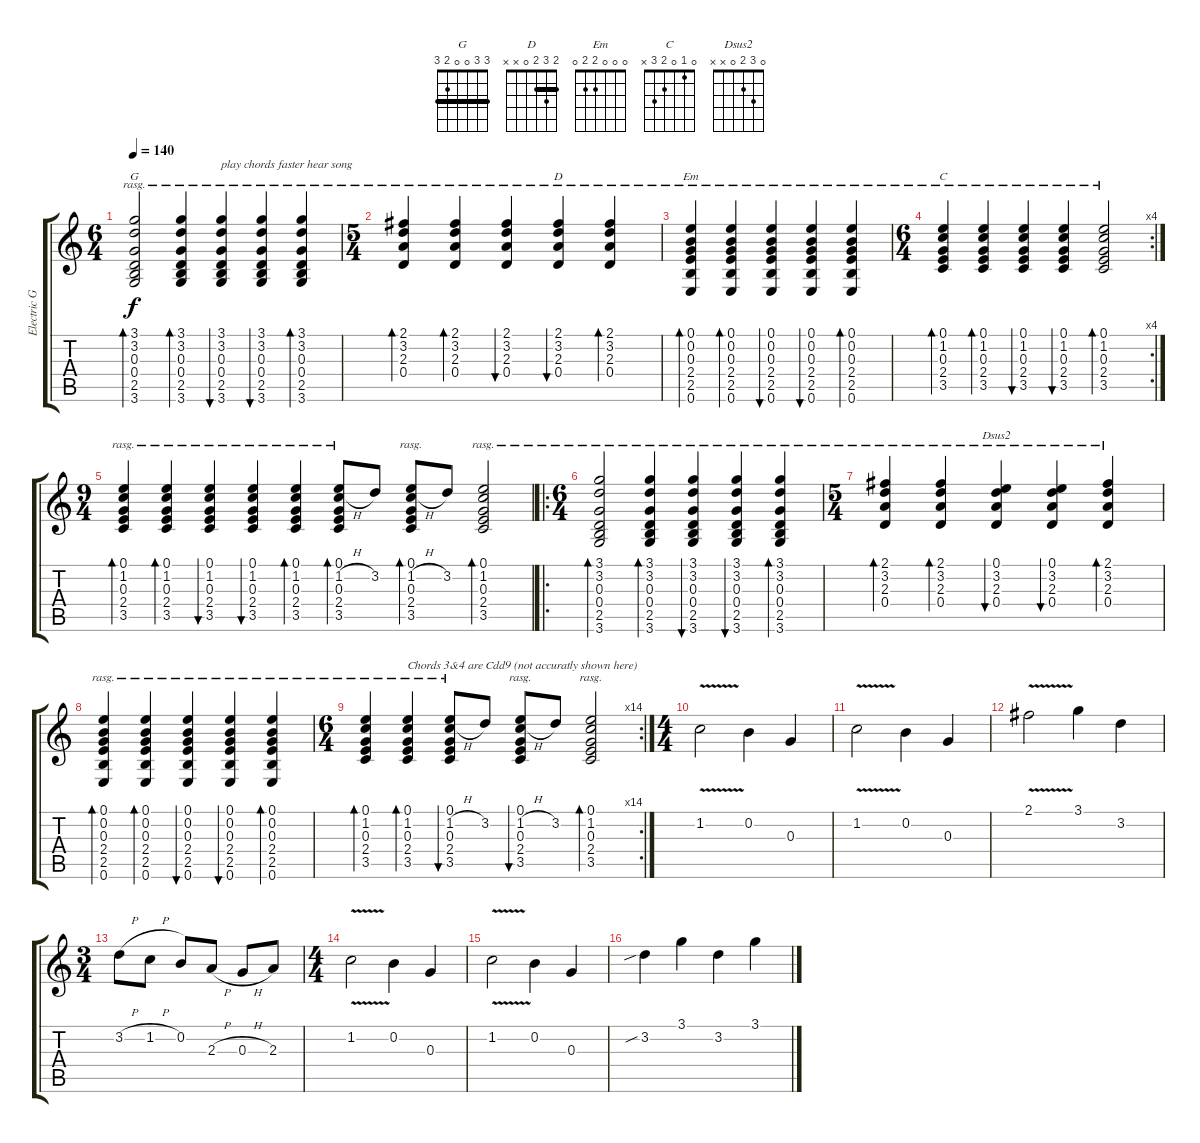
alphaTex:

\track ("Electric Guitar" "Electric G") {instrument electricguitarclean}
\staff {score tabs}
\tuning (E4 B3 G3 D3 A2 E2) {hide}
\chord ("G" 3 3 0 0 2 3) {barre 3}
\chord ("D" 2 3 2 0 x x) {barre 2}
\chord ("Em" 0 0 0 2 2 0)
\chord ("C" 0 1 0 2 3 x)
\chord ("Dsus2" 0 3 2 0 x x)
\ts (6 4)
\tempo 140
\clef g2
\ks c
(3.1 3.2 0.3 0.4 2.5 3.6).2{bd 480 ch "G" rasg ii dy f instrument electricguitarclean} (3.1 3.2 0.3 0.4 2.5 3.6).4{bd 120 rasg ii} (3.1 3.2 0.3 0.4 2.5 3.6).4{bu 120 rasg ii txt "play chords faster hear song"} (3.1 3.2 0.3 0.4 2.5 3.6).4{bu 60 rasg ii} (3.1 3.2 0.3 0.4 2.5 3.6).4{bd 120 rasg ii} |
\ts (5 4)
(2.1 3.2 2.3 0.4).4{bd 120 rasg ii} (2.1 3.2 2.3 0.4).4{bd 120 rasg ii} (2.1 3.2 2.3 0.4).4{bu 60 rasg ii} (2.1 3.2 2.3 0.4).4{bu 30 ch "D" rasg ii} (2.1 3.2 2.3 0.4).4{bd 120 rasg ii} |
(0.1 0.2 0.3 2.4 2.5 0.6).4{bd 120 ch "Em" rasg ii} (0.1 0.2 0.3 2.4 2.5 0.6).4{bd 120 rasg ii} (0.1 0.2 0.3 2.4 2.5 0.6).4{bu 60 rasg ii} (0.1 0.2 0.3 2.4 2.5 0.6).4{bu 30 rasg ii} (0.1 0.2 0.3 2.4 2.5 0.6).4{bd 120 rasg ii} |
\rc 4
\ts (6 4)
(0.1 1.2 0.3 2.4 3.5).4{bd 120 ch "C" rasg ii} (0.1 1.2 0.3 2.4 3.5).4{bd 120 rasg ii} (0.1 1.2 0.3 2.4 3.5).4{bu 120 rasg ii} (0.1 1.2 0.3 2.4 3.5).4{bu 120 rasg ii} (0.1 1.2 0.3 2.4 3.5).2{bd 120 rasg ii} |
\ts (9 4)
(0.1 1.2 0.3 2.4 3.5).4{bd 120 rasg ii} (0.1 1.2 0.3 2.4 3.5).4{bd 120 rasg ii} (0.1 1.2 0.3 2.4 3.5).4{bu 480 rasg ii} (0.1 1.2 0.3 2.4 3.5).4{bu 480 rasg ii} (0.1 1.2 0.3 2.4 3.5).4{bd 120 rasg ii} (0.1 1.2{h} 0.3 2.4 3.5).8{bd 480 rasg ii} 3.2.8 (0.1 1.2{h} 0.3 2.4 3.5).8{bd 480 rasg ii} 3.2.8 (0.1 1.2 0.3 2.4 3.5).2{bd 480 rasg ii} |
\ro
\ts (6 4)
(3.1 3.2 0.3 0.4 2.5 3.6).2{bd 480 rasg ii} (3.1 3.2 0.3 0.4 2.5 3.6).4{bd 120 rasg ii} (3.1 3.2 0.3 0.4 2.5 3.6).4{bu 120 rasg ii} (3.1 3.2 0.3 0.4 2.5 3.6).4{bu 60 rasg ii} (3.1 3.2 0.3 0.4 2.5 3.6).4{bd 120 rasg ii} |
\ts (5 4)
(2.1 3.2 2.3 0.4).4{bd 120 rasg ii} (2.1 3.2 2.3 0.4).4{bd 120 rasg ii} (0.1 3.2 2.3 0.4).4{bu 60 ch "Dsus2" rasg ii} (0.1 3.2 2.3 0.4).4{bu 30 rasg ii} (2.1 3.2 2.3 0.4).4{bd 120 rasg ii} |
(0.1 0.2 0.3 2.4 2.5 0.6).4{bd 120 rasg ii} (0.1 0.2 0.3 2.4 2.5 0.6).4{bd 120 rasg ii} (0.1 0.2 0.3 2.4 2.5 0.6).4{bu 60 rasg ii} (0.1 0.2 0.3 2.4 2.5 0.6).4{bu 30 rasg ii} (0.1 0.2 0.3 2.4 2.5 0.6).4{bd 120 rasg ii} |
\rc 14
\ts (6 4)
(0.1 1.2 0.3 2.4 3.5).4{bd 120 rasg ii} (0.1 1.2 0.3 2.4 3.5).4{bd 120 rasg ii txt "Chords 3&4 are Cdd9 (not accuratly shown here) "} (0.1 1.2{h} 0.3 2.4 3.5).8{bu 480 rasg ii} 3.2.8 (0.1 1.2{h} 0.3 2.4 3.5).8{bu 480 rasg ii} 3.2.8 (0.1 1.2 0.3 2.4 3.5).2{bd 120 rasg ii} |
\ts (4 4)
1.2{v}.2 0.2.4 0.3.4 |
1.2{v}.2 0.2.4 0.3.4 |
2.1{v}.2 3.1.4 3.2.4 |
\ts (3 4)
3.2{h}.8 1.2{h}.8 0.2.8 2.3{h}.8 0.3{h}.8 2.3.8 |
\ts (4 4)
1.2{v}.2 0.2.4 0.3.4 |
1.2{v}.2 0.2.4 0.3.4 |
3.2{sib}.4 3.1.4 3.2.4 3.1.4
